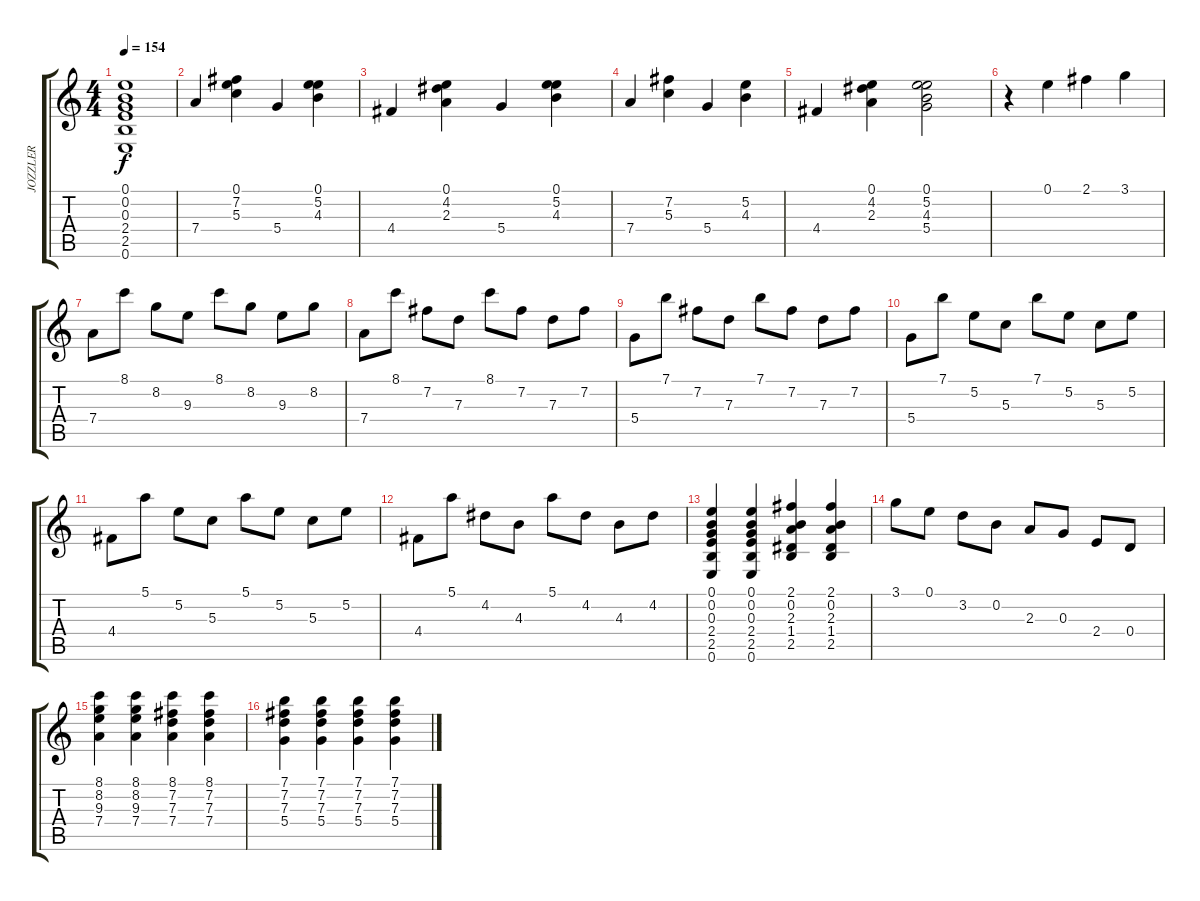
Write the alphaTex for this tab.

\track ("JOZZLER" "JOZZLER") {instrument electricguitarjazz}
\staff {score tabs}
\tuning (E4 B3 G3 D3 A2 E2) {hide}
\ts (4 4)
\tempo 154
\clef g2
\ks c
(0.1 0.2 0.3 2.4 2.5 0.6).1{dy f} |
7.4.4 (0.1 7.2 5.3).4 5.4.4 (0.1 5.2 4.3).4 |
4.4.4 (0.1 4.2 2.3).4 5.4.4 (0.1 5.2 4.3).4 |
7.4.4 (7.2 5.3).4 5.4.4 (5.2 4.3).4 |
4.4.4 (0.1 4.2 2.3).4 (0.1 5.2 4.3 5.4).2 |
r.4 0.1.4 2.1.4 3.1.4 |
7.4.8 8.1.8 8.2.8 9.3.8 8.1.8 8.2.8 9.3.8 8.2.8 |
7.4.8 8.1.8 7.2.8 7.3.8 8.1.8 7.2.8 7.3.8 7.2.8 |
5.4.8 7.1.8 7.2.8 7.3.8 7.1.8 7.2.8 7.3.8 7.2.8 |
5.4.8 7.1.8 5.2.8 5.3.8 7.1.8 5.2.8 5.3.8 5.2.8 |
4.4.8 5.1.8 5.2.8 5.3.8 5.1.8 5.2.8 5.3.8 5.2.8 |
4.4.8 5.1.8 4.2.8 4.3.8 5.1.8 4.2.8 4.3.8 4.2.8 |
(0.1 0.2 0.3 2.4 2.5 0.6).4 (0.1 0.2 0.3 2.4 2.5 0.6).4 (2.1 0.2 2.3 1.4 2.5).4 (2.1 0.2 2.3 1.4 2.5).4 |
3.1.8 0.1.8 3.2.8 0.2.8 2.3.8 0.3.8 2.4.8 0.4.8 |
(8.1 8.2 9.3 7.4).4 (8.1 8.2 9.3 7.4).4 (8.1 7.2 7.3 7.4).4 (8.1 7.2 7.3 7.4).4 |
(7.1 7.2 7.3 5.4).4 (7.1 7.2 7.3 5.4).4 (7.1 7.2 7.3 5.4).4 (7.1 7.2 7.3 5.4).4
